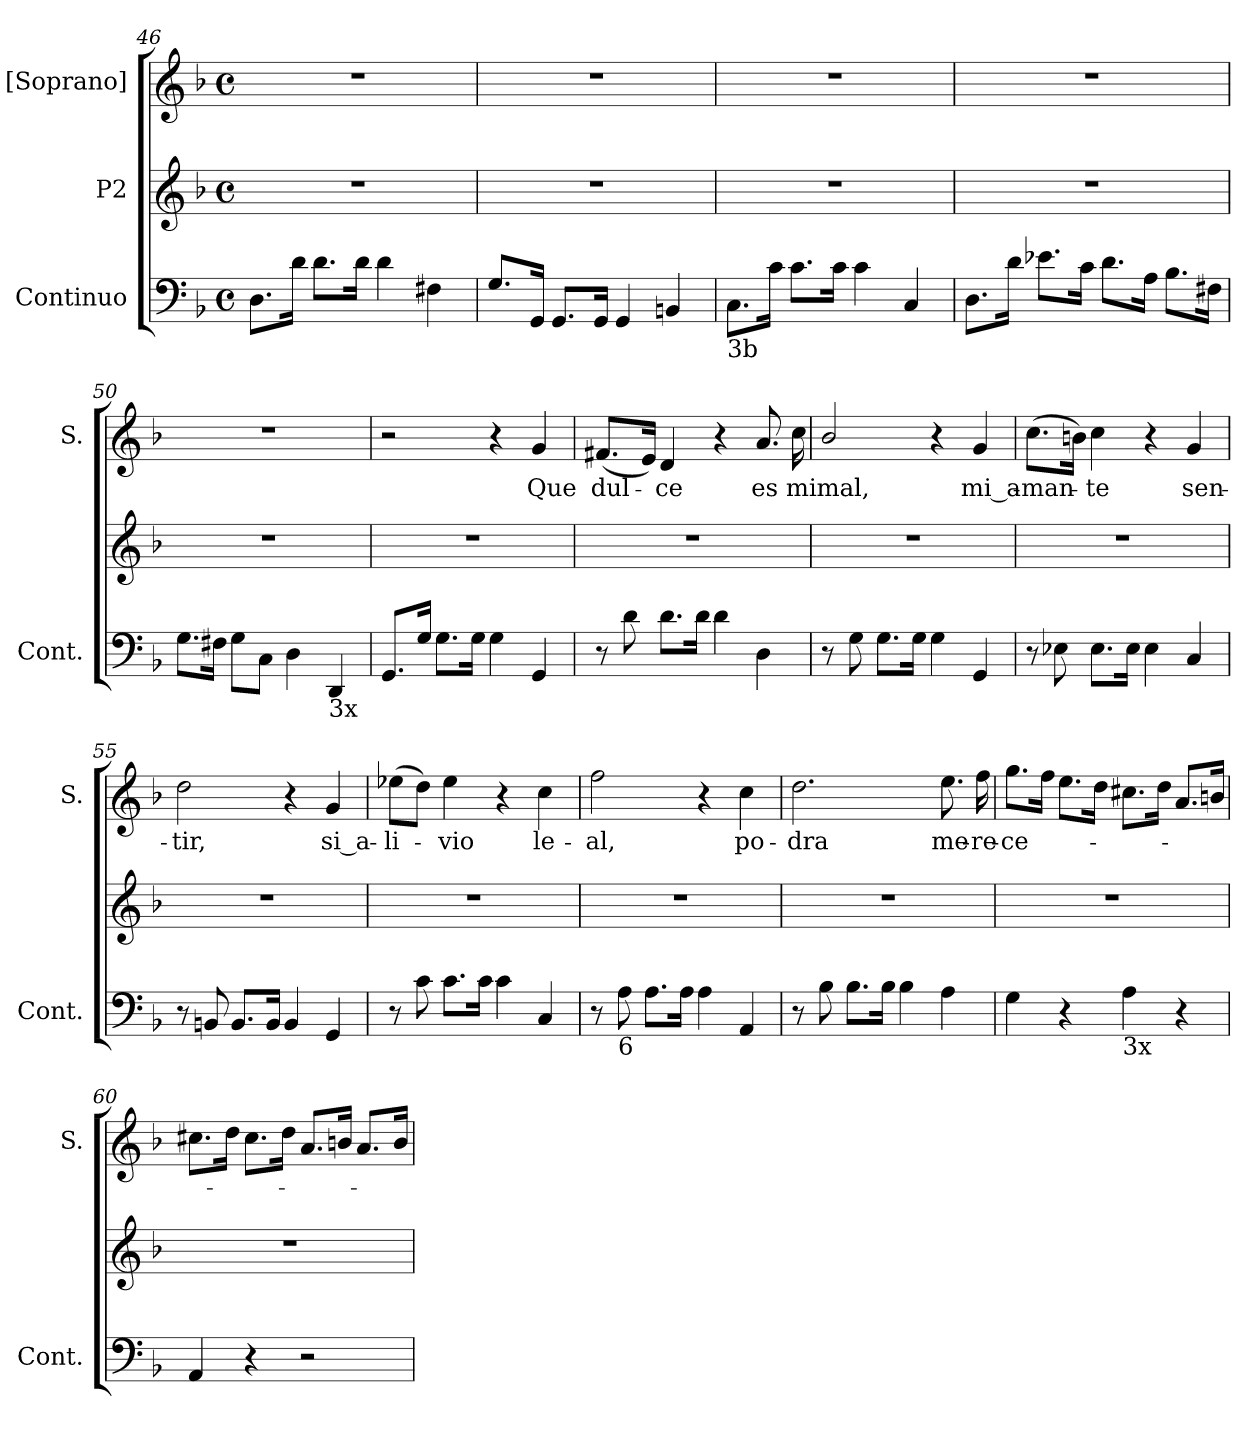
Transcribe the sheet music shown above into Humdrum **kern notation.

**kern	**kern	**kern	**text
*part3	*part2	*part1	*part1
*staff3	*staff2	*staff1	*staff1
*I"Continuo	*I"P2	*I"[Soprano]	*
*I'Cont.	*	*I'S.	*
*clefF4	*clefG2	*clefG2	*
*k[b-]	*k[b-]	*k[b-]	*
*F:	*F:	*F:	*
*M4/4	*M4/4	*M4/4	*
*met(c)	*met(c)	*met(c)	*
=46	=46	=46	=46
8.Di\L	1r	1r	.
16di\Jk	.	.	.
8.di\L	.	.	.
16di\Jk	.	.	.
4di\	.	.	.
4F#Xi\	.	.	.
=47	=47	=47	=47
8.Gi/L	1r	1r	.
16GGi/Jk	.	.	.
8.GGi/L	.	.	.
16GGi/Jk	.	.	.
4GGi/	.	.	.
4BBni/	.	.	.
=48	=48	=48	=48
!LO:TX:b:t=3b	!	!	!
8.Ci\L	1r	1r	.
16ci\Jk	.	.	.
8.ci\L	.	.	.
16ci\Jk	.	.	.
4ci\	.	.	.
4Ci/	.	.	.
=49	=49	=49	=49
8.Di\L	1r	1r	.
16di\Jk	.	.	.
8.e-Xi\L	.	.	.
16ci\Jk	.	.	.
8.di\L	.	.	.
16Ai\Jk	.	.	.
8.B-i\L	.	.	.
16F#Xi\Jk	.	.	.
!!LO:LB:g=z
=50	=50	=50	=50
8.Gi\L	1r	1r	.
16F#Xi\Jk	.	.	.
8Gi\L	.	.	.
8Ci\J	.	.	.
4Di\	.	.	.
!LO:TX:b:t=3x	!	!	!
4DDi/	.	.	.
=51	=51	=51	=51
8.GGi/L	1r	2r	.
16Gi/Jk	.	.	.
8.Gi\L	.	.	.
16Gi\Jk	.	.	.
4Gi\	.	4r	.
!	!	!	!LO:LY:b:color=#000000
4GGi/	.	4gi/	Que
=52	=52	=52	=52
!	!	!	!LO:LY:b:color=#000000
8r	1r	(8.f#Xi/L	dul-
8di\	.	.	.
.	.	16ei/Jk)	.
!	!	!	!LO:LY:b:color=#000000
8.di\L	.	4di/	-ce
16di\Jk	.	.	.
4di\	.	4r	.
!	!	!	!LO:LY:b:color=#000000
4Di\	.	8.ai/	es
!	!	!	!LO:LY:b:color=#000000
.	.	16cci\	mi
=53	=53	=53	=53
!	!	!	!LO:LY:b:color=#000000
8r	1r	2b-i/	mal,
8Gi\	.	.	.
8.Gi\L	.	.	.
16Gi\Jk	.	.	.
4Gi\	.	4r	.
!	!	!	!LO:LY:b:color=#000000
4GGi/	.	4gi/	mi_a-
=54	=54	=54	=54
!	!	!	!LO:LY:b:color=#000000
8r	1r	(8.cci\L	-man-
8E-Xi\	.	.	.
.	.	16bni\Jk)	.
!	!	!	!LO:LY:b:color=#000000
8.E-i\L	.	4cci\	-te
16E-i\Jk	.	.	.
4E-i\	.	4r	.
!	!	!	!LO:LY:b:color=#000000
4Ci/	.	4gi/	sen-
!!LO:LB:g=z
=55	=55	=55	=55
!	!	!	!LO:LY:b:color=#000000
8r	1r	2ddi\	-tir,
8BBni/	.	.	.
8.BBi/L	.	.	.
16BBi/Jk	.	.	.
4BBi/	.	4r	.
!	!	!	!LO:LY:b:color=#000000
4GGi/	.	4gi/	si_a-
=56	=56	=56	=56
!	!	!	!LO:LY:b:color=#000000
8r	1r	(8ee-Xi\L	-li-
8ci\	.	8ddi\J)	.
!	!	!	!LO:LY:b:color=#000000
8.ci\L	.	4ee-i\	-vio
16ci\Jk	.	.	.
4ci\	.	4r	.
!	!	!	!LO:LY:b:color=#000000
4Ci/	.	4cci\	le-
=57	=57	=57	=57
!	!	!	!LO:LY:b:color=#000000
8r	1r	2ffi\	-al,
!LO:TX:b:t=6	!	!	!
8Ai\	.	.	.
8.Ai\L	.	.	.
16Ai\Jk	.	.	.
4Ai\	.	4r	.
!	!	!	!LO:LY:b:color=#000000
4AAi/	.	4cci\	po-
=58	=58	=58	=58
!	!	!	!LO:LY:b:color=#000000
8r	1r	2.ddi\	-dra
8B-i\	.	.	.
8.B-i\L	.	.	.
16B-i\Jk	.	.	.
4B-i\	.	.	.
!	!	!	!LO:LY:b:color=#000000
4Ai\	.	8.eei\	me-
!	!	!	!LO:LY:b:color=#000000
.	.	16ffi\	-re-
=59	=59	=59	=59
!	!	!	!LO:LY:b:color=#000000
4Gi\	1r	8.ggi\L	-ce-
.	.	16ffi\Jk	.
4r	.	8.eei\L	.
.	.	16ddi\Jk	.
!LO:TX:b:t=3x	!	!	!
4Ai\	.	8.cc#Xi\L	.
.	.	16ddi\Jk	.
4r	.	8.ai/L	.
.	.	16bni/Jk	.
!!LO:LB:g=z
=60	=60	=60	=60
4AAi/	1r	8.cc#Xi\L	.
.	.	16ddi\Jk	.
4r	.	8.cc#i\L	.
.	.	16ddi\Jk	.
2r	.	8.ai/L	.
.	.	16bni/Jk	.
.	.	8.ai/L	.
.	.	16bi/Jk	.
=	=	=	=
*-	*-	*-	*-
